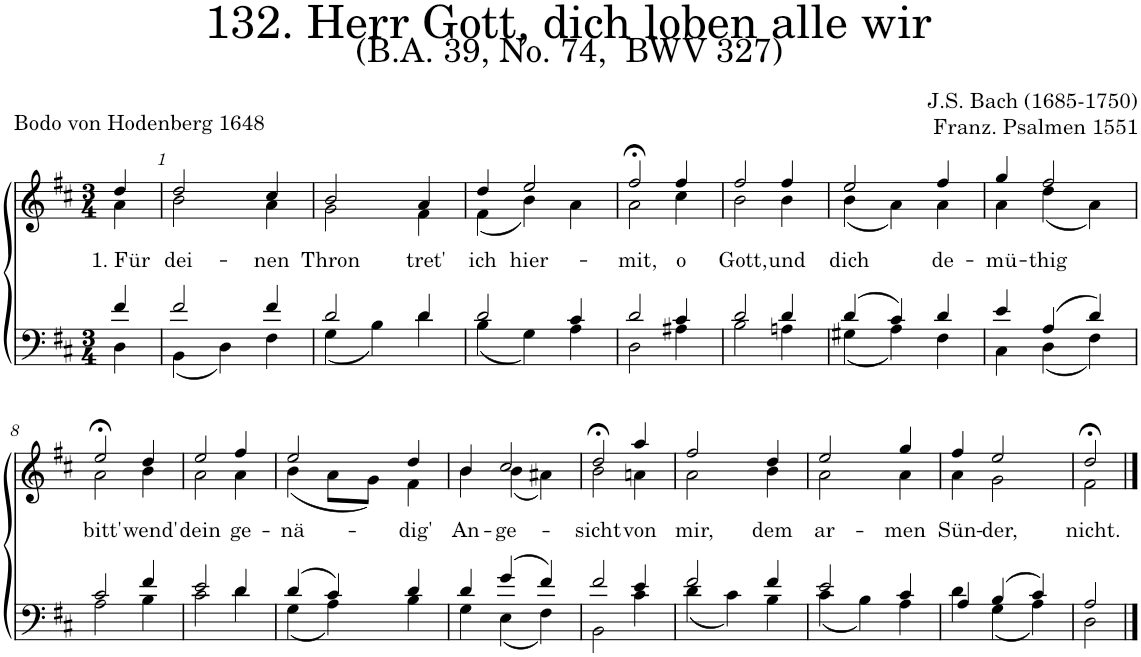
**kern	**kern	**text
*part2	*part1	*part1
*staff2	*staff1	*staff1
*I"Tenor/Bass	*I"Soprano/Alto	*
*clefF4	*clefG2	*
*k[f#c#]	*k[f#c#]	*
*M3/4	*M3/4	*
=	=	=
*^	*	*
!	!	!	!LO:LY:b
*	*	*^	*
4f#/	4D\	4dd/	4a\	1. Für
=1	=1	=1	=1	=1
!	!	!	!	!LO:LY:b
2f#/	(4BB\	2dd/	2b\	dei-
.	4D\)	.	.	.
!	!	!	!	!LO:LY:b
4f#/	4F#\	4cc#/	4a\	-nen
=2	=2	=2	=2	=2
!	!	!	!	!LO:LY:b
2d/	(4G\	2b/	2g\	Thron
.	4B\)	.	.	.
!	!	!	!	!LO:LY:b
4d/	4d\	4a/	4f#\	tret'
=3	=3	=3	=3	=3
!	!	!	!	!LO:LY:b
2d/	(4B\	4dd/	(4f#\	ich
!	!	!	!	!LO:LY:b
.	4G\)	2ee/	4b\)	hier-
4c#/	4A\	.	4a\	.
=4	=4	=4	=4	=4
!	!	!	!	!LO:LY:b
2d/	2D\	2ff#;<,/	2a\	-mit,
!	!	!	!	!LO:LY:b
4c#/	4A#X\	4ff#/	4cc#\	o
=5	=5	=5	=5	=5
!	!	!	!	!LO:LY:b
2d/	2B\	2ff#/	2b\	Gott,
!	!	!	!	!LO:LY:b
4d/	4An\	4ff#/	4b\	und
=6	=6	=6	=6	=6
!	!	!	!	!LO:LY:b
(4d/	(4G#X\	2ee/	(4b\	dich
4c#/)	4A\)	.	4a\)	.
!	!	!	!	!LO:LY:b
4d/	4F#\	4ff#/	4a\	de-
=7	=7	=7	=7	=7
!	!	!	!	!LO:LY:b
4e/	4C#\	4gg/	4a\	-mü-
!	!	!	!	!LO:LY:b
(4A/	(4D\	2ff#/	(4dd\	-thig
4d/)	4F#\)	.	4a\)	.
!!LO:LB:g=z	!!
=8	=8	=8	=8	=8
!	!	!	!	!LO:LY:b
2c#/	2A\	2ee;<,/	2a\	bitt'
!	!	!	!	!LO:LY:b
4f#/	4B\	4dd/	4b\	wend'
=9	=9	=9	=9	=9
!	!	!	!	!LO:LY:b
2e/	2c#\	2ee/	2a\	dein
!	!	!	!	!LO:LY:b
4d/	4d\	4ff#/	4a\	ge-
=10	=10	=10	=10	=10
!	!	!	!	!LO:LY:b
(4d/	(4G\	2ee/	(4b\	-nä-
4c#/)	4A\)	.	8a\L	.
.	.	.	8g\J)	.
!	!	!	!	!LO:LY:b
4d/	4B\	4dd/	4f#\	-dig'
=11	=11	=11	=11	=11
!	!	!	!	!LO:LY:b
4d/	4G\	4b/	4b\	An-
!	!	!	!	!LO:LY:b
(4g/	(4E\	2cc#/	(4b\	-ge-
4f#/)	4F#\)	.	4a#X\)	.
=12	=12	=12	=12	=12
!	!	!	!	!LO:LY:b
2f#/	2BB\	2dd;<,/	2b\	-sicht
!	!	!	!	!LO:LY:b
4e/	4c#\	4aa/	4an\	von
=13	=13	=13	=13	=13
!	!	!	!	!LO:LY:b
2f#/	(4d\	2ff#/	2a\	mir,
.	4c#\)	.	.	.
!	!	!	!	!LO:LY:b
4f#/	4B\	4dd/	4b\	dem
=14	=14	=14	=14	=14
!	!	!	!	!LO:LY:b
2e/	(4c#\	2ee/	2a\	ar-
.	4B\)	.	.	.
!	!	!	!	!LO:LY:b
4c#/	4A\	4gg/	4a\	-men
=15	=15	=15	=15	=15
!	!	!	!	!LO:LY:b
4A/	4d\	4ff#/	4a\	Sün-
!	!	!	!	!LO:LY:b
(4B/	(4G\	2ee/	2g\	-der,
4c#/)	4A\)	.	.	.
=16	=16	=16	=16	=16
!	!	!	!	!LO:LY:b
2A/	2D\	2dd;</	2f#\	nicht.
*v	*v	*	*	*
*	*v	*v	*
==	==	==
*-	*-	*-
